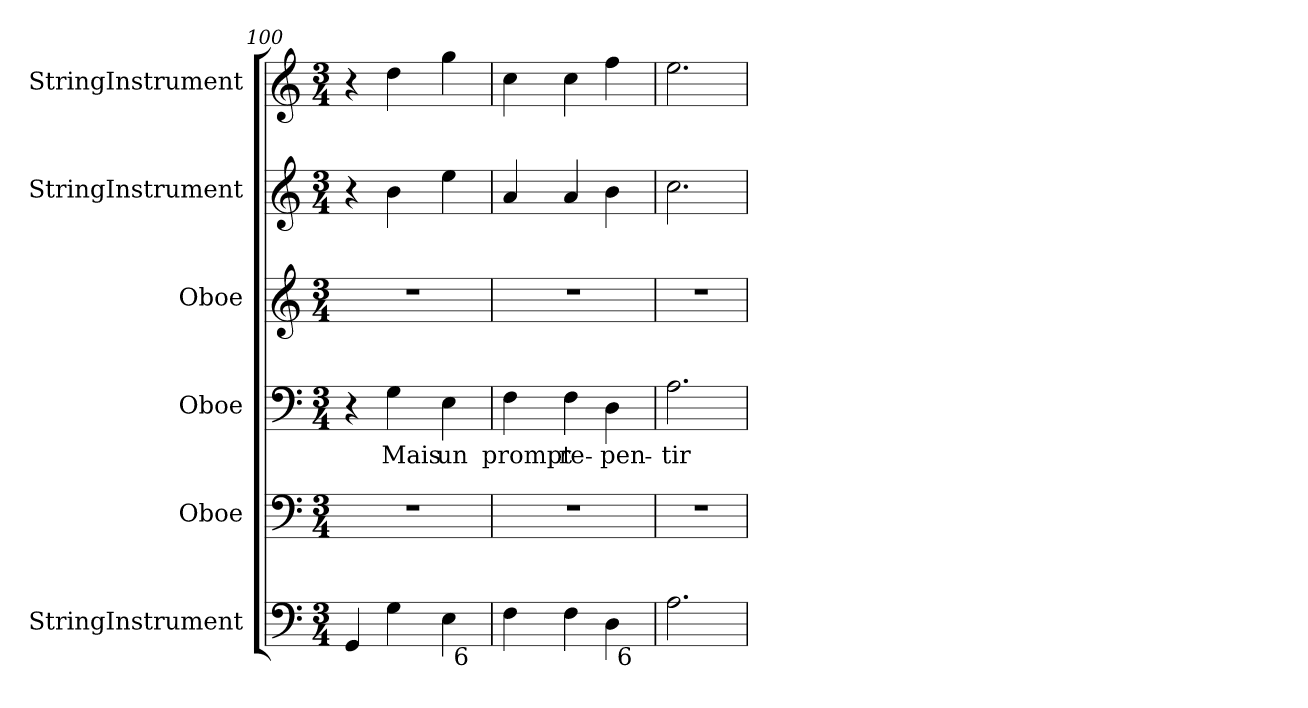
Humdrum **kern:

**kern	**kern	**kern	**text	**kern	**kern	**kern
*part6	*part5	*part4	*part4	*part3	*part2	*part1
*staff6	*staff5	*staff4	*staff4	*staff3	*staff2	*staff1
*I"StringInstrument	*I"Oboe	*I"Oboe	*	*I"Oboe	*I"StringInstrument	*I"StringInstrument
*I'Str	*I'Ob	*I'Ob	*	*I'Ob	*I'Str	*I'Str
*clefF4	*clefF4	*clefF4	*	*clefG2	*clefG2	*clefG2
*k[]	*k[]	*k[]	*	*k[]	*k[]	*k[]
*C:	*C:	*C:	*	*C:	*C:	*C:
*M3/4	*M3/4	*M3/4	*	*M3/4	*M3/4	*M3/4
=100	=100	=100	=100	=100	=100	=100
*^	*	*	*	*	*	*
4GG/	2ryy	2.r	4r	.	2.r	4r	4r
4G\	.	.	4G\	Mais	.	4b\	4dd\
4E\	32ryy	.	4E\	un	.	4ee\	4gg\
!	!LO:TX:b:t=6	!	!	!	!	!	!
.	8..ryy	.	.	.	.	.	.
=101	=101	=101	=101	=101	=101	=101	=101
4F\	2ryy	2.r	4F\	prompt	2.r	4a/	4cc\
4F\	.	.	4F\	re-	.	4a/	4cc\
4D\	32ryy	.	4D\	-pen-	.	4b\	4ff\
!	!LO:TX:b:t=6	!	!	!	!	!	!
.	8..ryy	.	.	.	.	.	.
*v	*v	*	*	*	*	*	*
=102	=102	=102	=102	=102	=102	=102
2.A\	2.r	2.A\	-tir	2.r	2.cc\	2.ee\
=	=	=	=	=	=	=
*-	*-	*-	*-	*-	*-	*-
